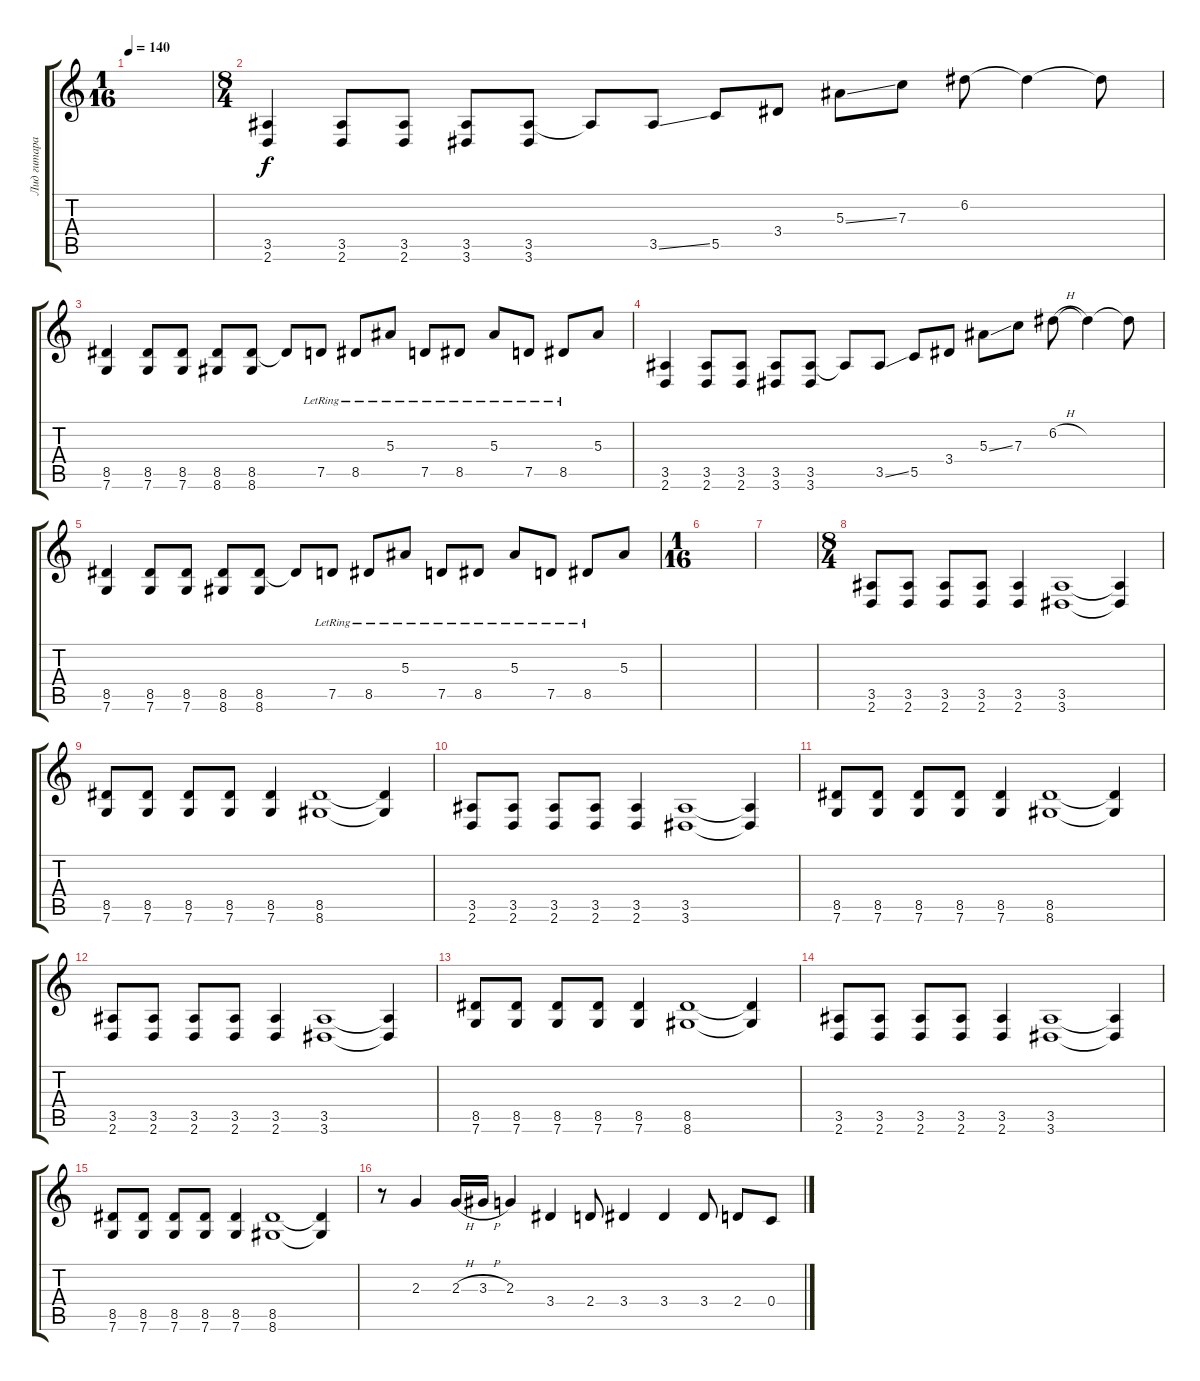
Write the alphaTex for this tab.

\track ("Лид гитара" "Лид гитара") {instrument distortionguitar}
\staff {score tabs}
\tuning (D4 A3 F3 C3 G2 C2) {hide}
\ts (1 16)
\tempo 140
\clef g2
\ks c
|
\ts (8 4)
(3.5 2.6).4 (3.5 2.6).8 (3.5 2.6).8 (3.5 3.6).8 (3.5 3.6).8 3.5{t}.8 3.5{ss}.8 5.5.8 3.4.8 5.3{ss}.8 7.3.8 6.2.8 6.2{t}.4 6.2{t}.8 |
(8.5 7.6).4 (8.5 7.6).8 (8.5 7.6).8 (8.5 8.6).8 (8.5 8.6).8 8.5{t}.8 7.5{lr}.8 8.5{lr}.8 5.3{lr}.8 7.5{lr}.8 8.5{lr}.8 5.3{lr}.8 7.5{lr}.8 8.5{lr}.8 5.3.8 |
(3.5 2.6).4 (3.5 2.6).8 (3.5 2.6).8 (3.5 3.6).8 (3.5 3.6).8 3.5{t}.8 3.5{ss}.8 5.5.8 3.4.8 5.3{ss}.8 7.3.8 6.2{h}.8 6.2{t}.4 6.2{t}.8 |
(8.5 7.6).4 (8.5 7.6).8 (8.5 7.6).8 (8.5 8.6).8 (8.5 8.6).8 8.5{t}.8 7.5{lr}.8 8.5{lr}.8 5.3{lr}.8 7.5{lr}.8 8.5{lr}.8 5.3{lr}.8 7.5{lr}.8 8.5{lr}.8 5.3.8 |
\ts (1 16)
|
|
\ts (8 4)
(3.5 2.6).8 (3.5 2.6).8 (3.5 2.6).8 (3.5 2.6).8 (3.5 2.6).4 (3.5 3.6).1 (3.5{t} 3.6{t}).4 |
(8.5 7.6).8 (8.5 7.6).8 (8.5 7.6).8 (8.5 7.6).8 (8.5 7.6).4 (8.5 8.6).1 (8.5{t} 8.6{t}).4 |
(3.5 2.6).8 (3.5 2.6).8 (3.5 2.6).8 (3.5 2.6).8 (3.5 2.6).4 (3.5 3.6).1 (3.5{t} 3.6{t}).4 |
(8.5 7.6).8 (8.5 7.6).8 (8.5 7.6).8 (8.5 7.6).8 (8.5 7.6).4 (8.5 8.6).1 (8.5{t} 8.6{t}).4 |
(3.5 2.6).8 (3.5 2.6).8 (3.5 2.6).8 (3.5 2.6).8 (3.5 2.6).4 (3.5 3.6).1 (3.5{t} 3.6{t}).4 |
(8.5 7.6).8 (8.5 7.6).8 (8.5 7.6).8 (8.5 7.6).8 (8.5 7.6).4 (8.5 8.6).1 (8.5{t} 8.6{t}).4 |
(3.5 2.6).8 (3.5 2.6).8 (3.5 2.6).8 (3.5 2.6).8 (3.5 2.6).4 (3.5 3.6).1 (3.5{t} 3.6{t}).4 |
(8.5 7.6).8{volume 14} (8.5 7.6).8 (8.5 7.6).8 (8.5 7.6).8 (8.5 7.6).4 (8.5 8.6).1 (8.5{t} 8.6{t}).4 |
r.8{volume 13} 2.3.4 2.3{h}.16 3.3{h}.16 2.3.4 3.4.4 2.4.8 3.4.4 3.4.4 3.4.8 2.4.8 0.4.8
